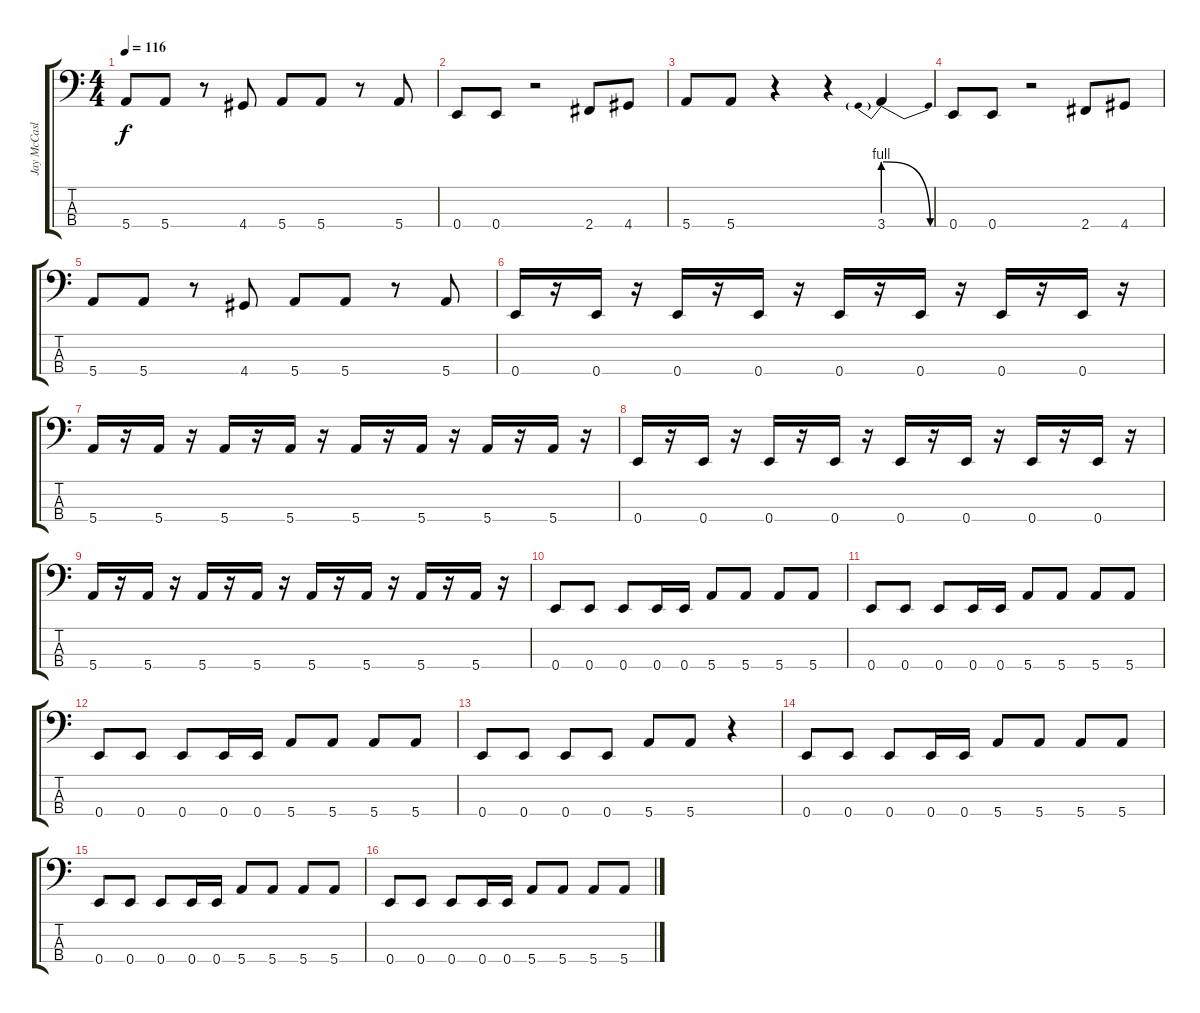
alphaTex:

\track ("Jay McCaslin (CONE)" "Jay McCasl") {instrument slapbass2}
\staff {score tabs}
\tuning (G2 D2 A1 E1) {hide}
\ts (4 4)
\tempo 116
\clef f4
\ks c
5.4.8{dy f} 5.4.8 r.8 4.4.8 5.4.8 5.4.8 r.8 5.4.8 |
0.4.8 0.4.8 r.2 2.4.8 4.4.8 |
5.4.8 5.4.8 r.4 r.4 3.4{be (prebendrelease 0 4 60 0)}.4 |
0.4.8 0.4.8 r.2 2.4.8 4.4.8 |
5.4.8 5.4.8 r.8 4.4.8 5.4.8 5.4.8 r.8 5.4.8 |
0.4.16 r.16 0.4.16 r.16 0.4.16 r.16 0.4.16 r.16 0.4.16 r.16 0.4.16 r.16 0.4.16 r.16 0.4.16 r.16 |
5.4.16 r.16 5.4.16 r.16 5.4.16 r.16 5.4.16 r.16 5.4.16 r.16 5.4.16 r.16 5.4.16 r.16 5.4.16 r.16 |
0.4.16 r.16 0.4.16 r.16 0.4.16 r.16 0.4.16 r.16 0.4.16 r.16 0.4.16 r.16 0.4.16 r.16 0.4.16 r.16 |
5.4.16 r.16 5.4.16 r.16 5.4.16 r.16 5.4.16 r.16 5.4.16 r.16 5.4.16 r.16 5.4.16 r.16 5.4.16 r.16 |
0.4.8 0.4.8 0.4.8 0.4.16 0.4.16 5.4.8 5.4.8 5.4.8 5.4.8 |
0.4.8 0.4.8 0.4.8 0.4.16 0.4.16 5.4.8 5.4.8 5.4.8 5.4.8 |
0.4.8 0.4.8 0.4.8 0.4.16 0.4.16 5.4.8 5.4.8 5.4.8 5.4.8 |
0.4.8 0.4.8 0.4.8 0.4.8 5.4.8 5.4.8 r.4 |
0.4.8 0.4.8 0.4.8 0.4.16 0.4.16 5.4.8 5.4.8 5.4.8 5.4.8 |
0.4.8 0.4.8 0.4.8 0.4.16 0.4.16 5.4.8 5.4.8 5.4.8 5.4.8 |
0.4.8 0.4.8 0.4.8 0.4.16 0.4.16 5.4.8 5.4.8 5.4.8 5.4.8
